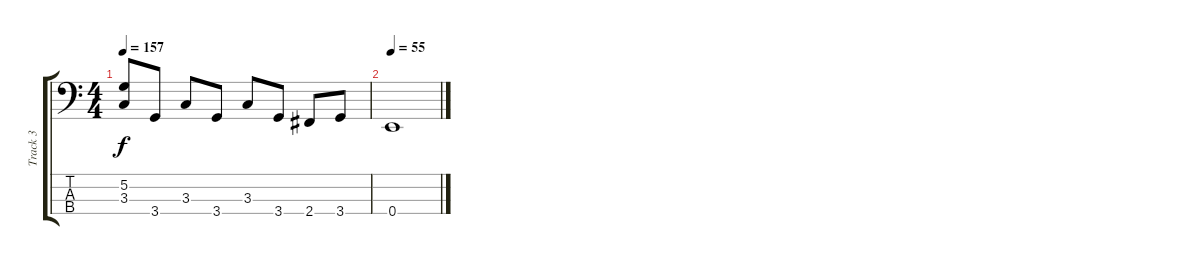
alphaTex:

\track ("Track 3" "Track 3") {instrument electricbasspick}
\staff {score tabs}
\tuning (G2 D2 A1 E1) {hide}
\ts (4 4)
\tempo 157
\clef f4
\ks c
(5.2{t} 3.3{t}).8{dy f} 3.4.8 3.3.8 3.4.8 3.3.8 3.4.8 2.4.8 3.4.8 |
\tempo 55
0.4.1
